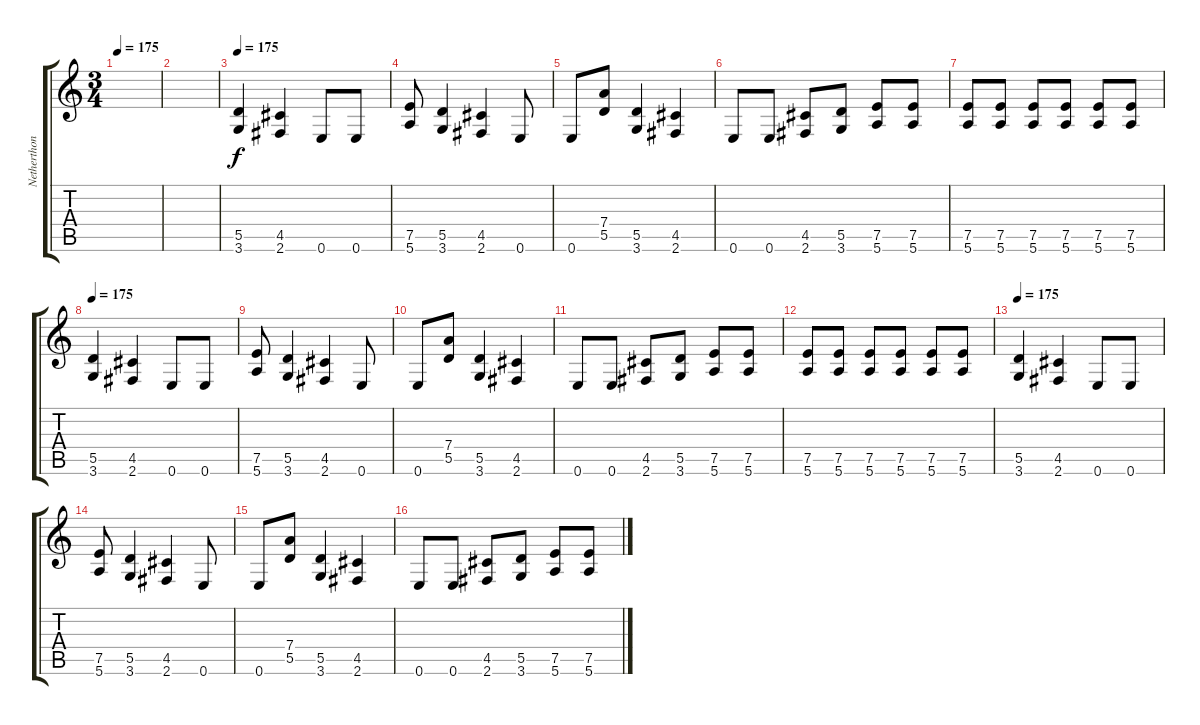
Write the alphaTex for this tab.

\track ("Netherthon (Bass)" "Netherthon") {instrument electricbasspick}
\staff {score tabs}
\tuning (E4 B3 G3 D3 A2 E2) {hide}
\ts (3 4)
\tempo 175
\clef g2
\ks c
|
|
\tempo 175
(5.5 3.6).4 (4.5 2.6).4 0.6.8 0.6.8 |
(7.5 5.6).8 (5.5 3.6).4 (4.5 2.6).4 0.6.8 |
0.6.8 (7.4 5.5).8 (5.5 3.6).4 (4.5 2.6).4 |
0.6.8 0.6.8 (4.5 2.6).8 (5.5 3.6).8 (7.5 5.6).8 (7.5 5.6).8 |
(7.5 5.6).8 (7.5 5.6).8 (7.5 5.6).8 (7.5 5.6).8 (7.5 5.6).8 (7.5 5.6).8 |
\tempo 175
(5.5 3.6).4 (4.5 2.6).4 0.6.8 0.6.8 |
(7.5 5.6).8 (5.5 3.6).4 (4.5 2.6).4 0.6.8 |
0.6.8 (7.4 5.5).8 (5.5 3.6).4 (4.5 2.6).4 |
0.6.8 0.6.8 (4.5 2.6).8 (5.5 3.6).8 (7.5 5.6).8 (7.5 5.6).8 |
(7.5 5.6).8 (7.5 5.6).8 (7.5 5.6).8 (7.5 5.6).8 (7.5 5.6).8 (7.5 5.6).8 |
\tempo 175
(5.5 3.6).4 (4.5 2.6).4 0.6.8 0.6.8 |
(7.5 5.6).8 (5.5 3.6).4 (4.5 2.6).4 0.6.8 |
0.6.8 (7.4 5.5).8 (5.5 3.6).4 (4.5 2.6).4 |
0.6.8 0.6.8 (4.5 2.6).8 (5.5 3.6).8 (7.5 5.6).8 (7.5 5.6).8
